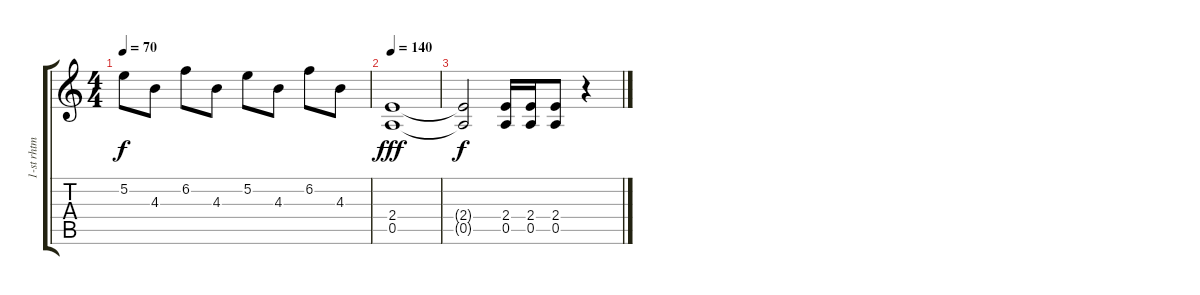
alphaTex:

\track ("1-st rhtm gtr" "1-st rhtm ") {instrument distortionguitar}
\staff {score tabs}
\tuning (E4 B3 G3 D3 A2 E2) {hide}
\ts (4 4)
\tempo 70
\clef g2
\ks c
5.2.8{dy f} 4.3.8 6.2.8 4.3.8 5.2.8 4.3.8 6.2.8 4.3.8 |
\tempo 140
(2.4 0.5).1{dy fff} |
(2.4{t} 0.5{t}).2{dy f} (2.4 0.5).16 (2.4 0.5).16 (2.4 0.5).8 r.4
